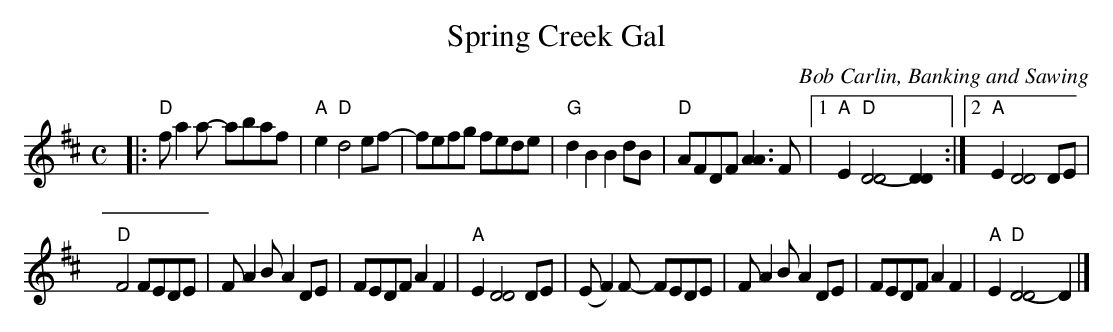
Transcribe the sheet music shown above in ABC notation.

X:1
T: Spring Creek Gal
O: Bob Carlin, Banking and Sawing
M: C
L: 1/8
K: D
|:\
"D"fa2a- abaf | "A"e2 "D"d4 ef- | fefg fede | "G"d2B2 B2dB |\
"D"AFDF [A3A3]F |1 "A"E2 "D"[D4-D4] [D2D2] :|2 "A"E2 [D4D4] DE |
"D"F4 FEDE | FA2B A2DE | FEDF A2F2 | "A"E2 [D4D4] DE |\
(EF2)F- FEDE | FA2B A2DE | FEDF A2F2 | "A"E2 "D"[D4-D4] D2 |]
